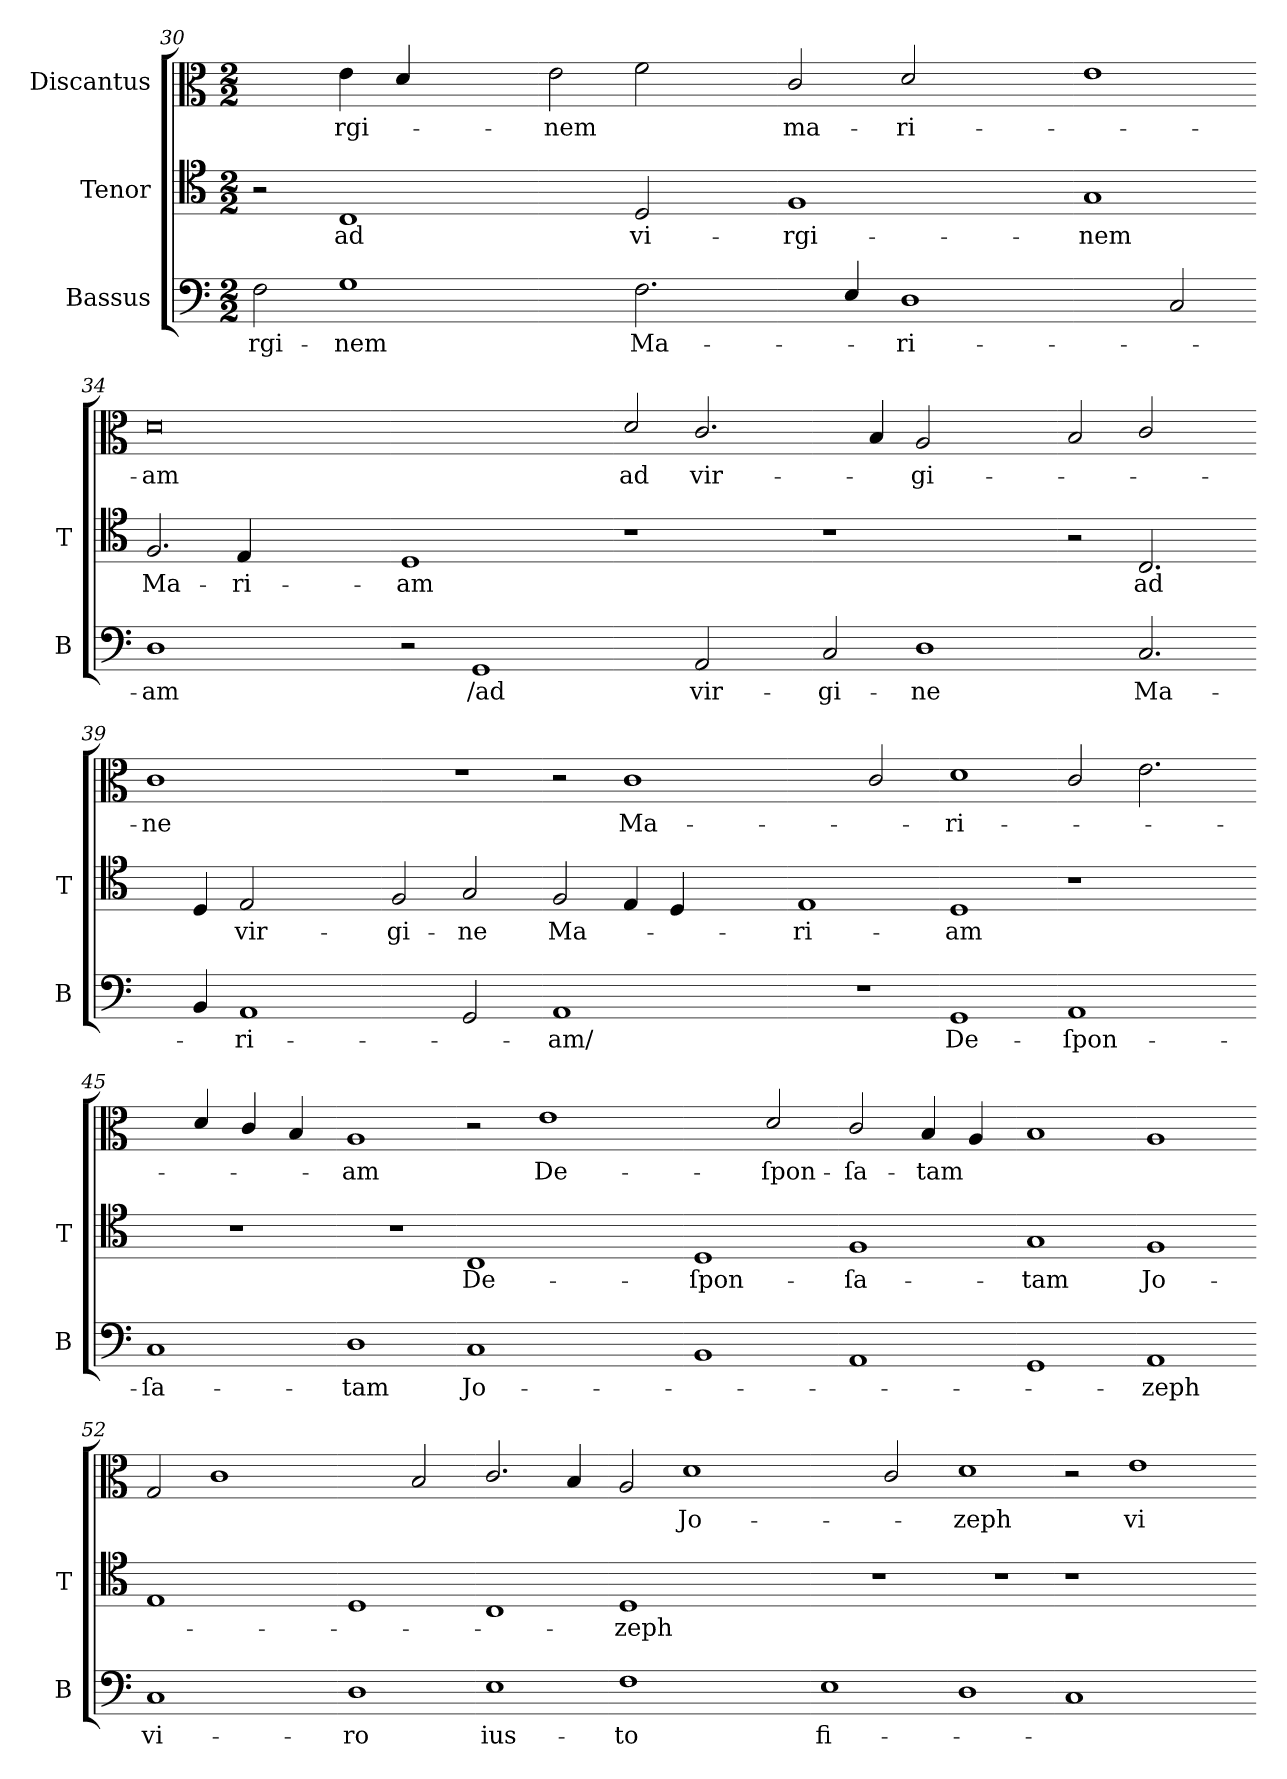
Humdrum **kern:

**kern	**text	**kern	**text	**kern	**text
*part3	*part3	*part2	*part2	*part1	*part1
*staff3	*staff3	*staff2	*staff2	*staff1	*staff1
*I"Bassus	*	*I"Tenor	*	*I"Discantus	*
*I'B	*	*I'T	*	*	*
*clefF4	*	*clefC4	*	*clefC3	*
*k[]	*	*k[]	*	*k[]	*
*C:	*	*C:	*	*C:	*
*M2/2	*	*M2/2	*	*M2/2	*
=30	=30	=30	=30	=30	=30
2F\	-rgi-	2r	.	2ryy	.
1G\	-nem	1C/	ad	4e\	-rgi-
.	.	.	.	4d/	.
.	.	.	.	2ryy	.
=31-	=31-	=31-	=31-	=31-	=31-
2ryy	.	2ryy	.	2e\	-nem
2.F\	Ma-	2D/	vi-	2f\	.
.	.	4ryy	.	4ryy	.
=32-	=32-	=32-	=32-	=32-	=32-
4ryy	.	1F	-rgi-	2c/	ma-
4E/	.	.	.	.	.
1D\	-ri-	.	.	2d/	-ri-
.	.	2ryy	.	2ryy	.
=33-	=33-	=33-	=33-	=33-	=33-
2ryy	.	1G	-nem	1e	.
2C/	.	.	.	.	.
=34-	=34-	=34-	=34-	=34-	=34-
1D	-am	2.F/	Ma-	0d	-am
.	.	4E/	-ri-	.	.
1ryy	.	1ryy	.	.	.
=35-	=35-	=35-	=35-	=35-	=35-
2r	.	1D	-am	1.ryy	.
1GG/	/ad	.	.	.	.
.	.	2ryy	.	.	.
=36-	=36-	=36-	=36-	=36-	=36-
!	!	!	!	!	!LO:LY:i
2ryy	.	1r	.	2d/	ad
!	!	!	!	!	!LO:LY:i
2AA/	vir-	.	.	2.c/	vir-
4ryy	.	4ryy	.	.	.
=37-	=37-	=37-	=37-	=37-	=37-
2C/	-gi-	1r	.	4ryy	.
.	.	.	.	4B/	.
!	!	!	!	!	!LO:LY:i
1D\	-ne	.	.	2A/	-gi-
.	.	2ryy	.	2ryy	.
=38-	=38-	=38-	=38-	=38-	=38-
2ryy	.	2r	.	2B/	.
!	!	!	!LO:LY:i	!	!
2.C/	Ma-	2.C/	ad	2c/	.
.	.	.	.	4ryy	.
=39-	=39-	=39-	=39-	=39-	=39-
!	!	!	!	!	!LO:LY:i
4ryy	.	4ryy	.	1c	-ne
4BB/	.	4D/	.	.	.
!	!	!	!LO:LY:i	!	!
1AA/	-ri-	2E/	-vir-	.	.
.	.	2ryy	.	2ryy	.
=40-	=40-	=40-	=40-	=40-	=40-
!	!	!	!LO:LY:i	!	!
2ryy	.	2F/	-gi-	1r	.
!	!	!	!LO:LY:i	!	!
2GG/	.	2G/	-ne	.	.
=41-	=41-	=41-	=41-	=41-	=41-
!	!	!	!LO:LY:i	!	!
1AA	-am/	2F/	Ma-	2r	.
!	!	!	!	!	!LO:LY:i
.	.	4E/	.	1c\	Ma-
.	.	4D/	.	.	.
2ryy	.	2ryy	.	.	.
=42-	=42-	=42-	=42-	=42-	=42-
!	!	!	!LO:LY:i	!	!
1r	.	1E	-ri-	2ryy	.
.	.	.	.	2c/	.
=43-	=43-	=43-	=43-	=43-	=43-
!	!	!	!LO:LY:i	!	!LO:LY:i
1GG	De-	1D	-am	1d	-ri-
=44-	=44-	=44-	=44-	=44-	=44-
1AA	ſpon-	1r	.	2c/	.
.	.	.	.	2.e\	.
4ryy	.	4ryy	.	.	.
=45-	=45-	=45-	=45-	=45-	=45-
1C	ſa-	1r	.	4ryy	.
.	.	.	.	4d/	.
.	.	.	.	4c/	.
.	.	.	.	4B/	.
=46-	=46-	=46-	=46-	=46-	=46-
!	!	!	!	!	!LO:LY:i
1D	-tam	1r	.	1A	-am
=47-	=47-	=47-	=47-	=47-	=47-
1C	Jo-	1C	De-	2r	.
.	.	.	.	1e\	De-
2ryy	.	2ryy	.	.	.
=48-	=48-	=48-	=48-	=48-	=48-
1BB	.	1D	-ſpon-	2ryy	.
.	.	.	.	2d/	-ſpon-
=49-	=49-	=49-	=49-	=49-	=49-
1AA	.	1F	-ſa-	2c/	-ſa-
.	.	.	.	4B/	-tam
.	.	.	.	4A/	.
=50-	=50-	=50-	=50-	=50-	=50-
1GG	.	1G	-tam	1B	.
=51-	=51-	=51-	=51-	=51-	=51-
1AA	-zeph	1F	Jo-	1A	.
=52-	=52-	=52-	=52-	=52-	=52-
1C	vi-	1E	.	2G/	.
.	.	.	.	1c\	.
2ryy	.	2ryy	.	.	.
=53-	=53-	=53-	=53-	=53-	=53-
1D	-ro	1D	.	2ryy	.
.	.	.	.	2B/	.
=54-	=54-	=54-	=54-	=54-	=54-
1E	ius-	1C	.	2.c/	.
.	.	.	.	4B/	.
=55-	=55-	=55-	=55-	=55-	=55-
1F	to	1D	-zeph	2A/	.
.	.	.	.	1d\	Jo-
2ryy	.	2ryy	.	.	.
=56-	=56-	=56-	=56-	=56-	=56-
1E	fi-	1r	.	2ryy	.
.	.	.	.	2c/	.
=57-	=57-	=57-	=57-	=57-	=57-
1D	.	1r	.	1d	-zeph
=58-	=58-	=58-	=58-	=58-	=58-
1C	.	1r	.	2r	.
.	.	.	.	1e\	vi-
2ryy	.	2ryy	.	.	.
=-	=-	=-	=-	=-	=-
*-	*-	*-	*-	*-	*-
